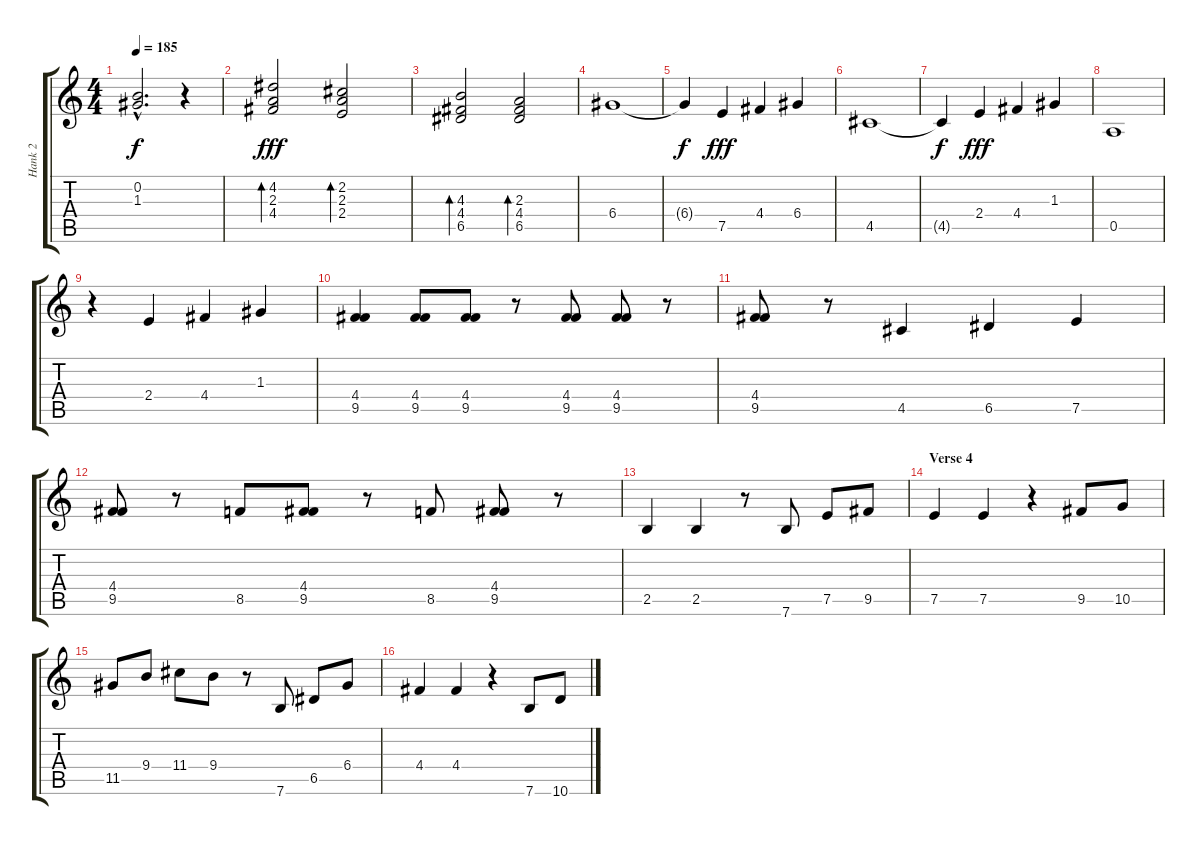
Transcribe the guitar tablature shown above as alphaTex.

\track ("Hank 2" "Hank 2") {instrument electricguitarmuted}
\staff {score tabs}
\tuning (E4 B3 G3 D3 A2 E2) {hide}
\ts (4 4)
\tempo 185
\clef g2
\ks c
(0.2{hac t} 1.3{hac t}).2{d dy f} r.4 |
(4.2 2.3 4.4).2{bd 240 dy fff} (2.2 2.3 2.4).2{bd 240} |
(4.3 4.4 6.5).2{bd 240} (2.3 4.4 6.5).2{bd 240} |
6.4.1{volume 16} |
6.4{t}.4{dy f} 7.5.4{dy fff} 4.4.4 6.4.4 |
4.5.1 |
4.5{t}.4{dy f} 2.4.4{dy fff} 4.4.4 1.3.4 |
0.5.1 |
r.4 2.4.4 4.4.4 1.3.4 |
(4.4 9.5).4{instrument electricguitarmuted} (4.4 9.5).8 (4.4 9.5).8 r.8 (4.4 9.5).8 (4.4 9.5).8 r.8 |
(4.4 9.5).8 r.8 4.5.4 6.5.4 7.5.4 |
(4.4 9.5).8 r.8 8.5.8 (4.4 9.5).8 r.8 8.5.8 (4.4 9.5).8 r.8 |
2.5.4 2.5.4 r.8 7.6.8 7.5.8 9.5.8 |
\section ("" "Verse 4")
7.5.4 7.5.4 r.4 9.5.8 10.5.8 |
11.5.8 9.4.8 11.4.8 9.4.8 r.8 7.6.8 6.5.8 6.4.8 |
4.4.4 4.4.4 r.4 7.6.8 10.6.8
